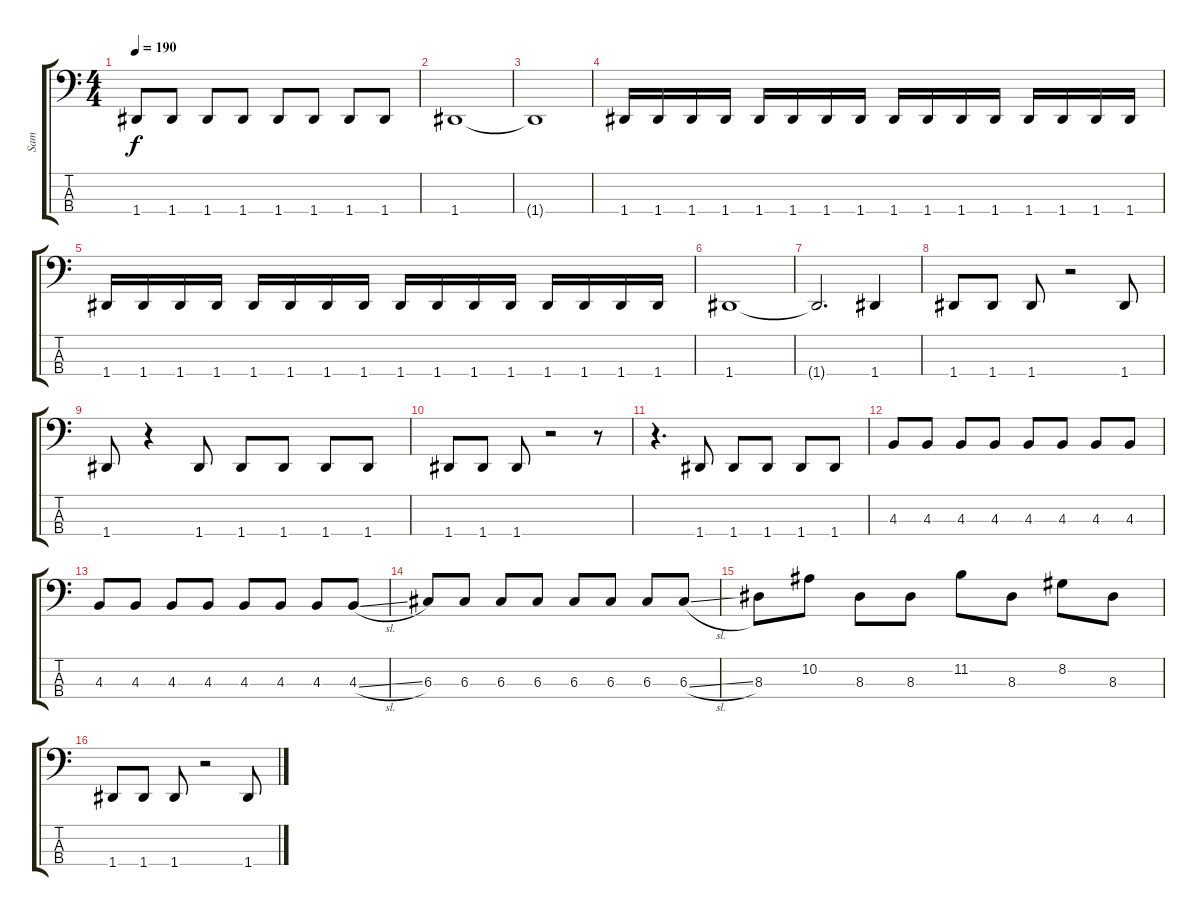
\track ("Sam" "Sam") {instrument electricbasspick}
\staff {score tabs}
\tuning (F2 C2 G1 D1) {hide}
\ts (4 4)
\tempo 190
\clef f4
\ks c
1.4.8{dy f} 1.4.8 1.4.8 1.4.8 1.4.8 1.4.8 1.4.8 1.4.8 |
1.4.1 |
1.4{t}.1 |
1.4.16 1.4.16 1.4.16 1.4.16 1.4.16 1.4.16 1.4.16 1.4.16 1.4.16 1.4.16 1.4.16 1.4.16 1.4.16 1.4.16 1.4.16 1.4.16 |
1.4.16 1.4.16 1.4.16 1.4.16 1.4.16 1.4.16 1.4.16 1.4.16 1.4.16 1.4.16 1.4.16 1.4.16 1.4.16 1.4.16 1.4.16 1.4.16 |
1.4.1 |
1.4{t}.2{d} 1.4.4 |
1.4.8 1.4.8 1.4.8 r.2 1.4.8 |
1.4.8 r.4 1.4.8 1.4.8 1.4.8 1.4.8 1.4.8 |
1.4.8 1.4.8 1.4.8 r.2 r.8 |
r.4{d} 1.4.8 1.4.8 1.4.8 1.4.8 1.4.8 |
4.3.8 4.3.8 4.3.8 4.3.8 4.3.8 4.3.8 4.3.8 4.3.8 |
4.3.8 4.3.8 4.3.8 4.3.8 4.3.8 4.3.8 4.3.8 4.3{sl}.8 |
6.3.8 6.3.8 6.3.8 6.3.8 6.3.8 6.3.8 6.3.8 6.3{sl}.8 |
8.3.8 10.2.8 8.3.8 8.3.8 11.2.8 8.3.8 8.2.8 8.3.8 |
1.4.8 1.4.8 1.4.8 r.2 1.4.8
